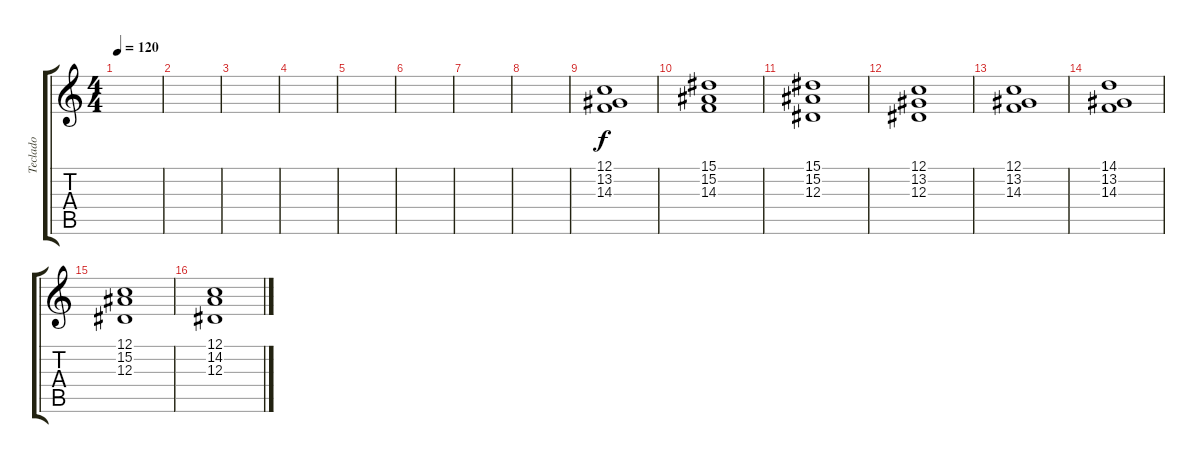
\track ("Teclado" "Teclado") {instrument stringensemble1}
\staff {score tabs}
\tuning (C4 G3 Eb3 Bb2 F2 C2) {hide}
\ts (4 4)
\tempo 120
\clef g2
\ks c
|
|
|
|
|
|
|
|
(12.1 13.2 14.3).1 |
(15.1 15.2 14.3).1 |
(15.1 15.2 12.3).1 |
(12.1 13.2 12.3).1 |
(12.1 13.2 14.3).1 |
(14.1 13.2 14.3).1 |
(12.1 15.2 12.3).1 |
(12.1 14.2 12.3).1
